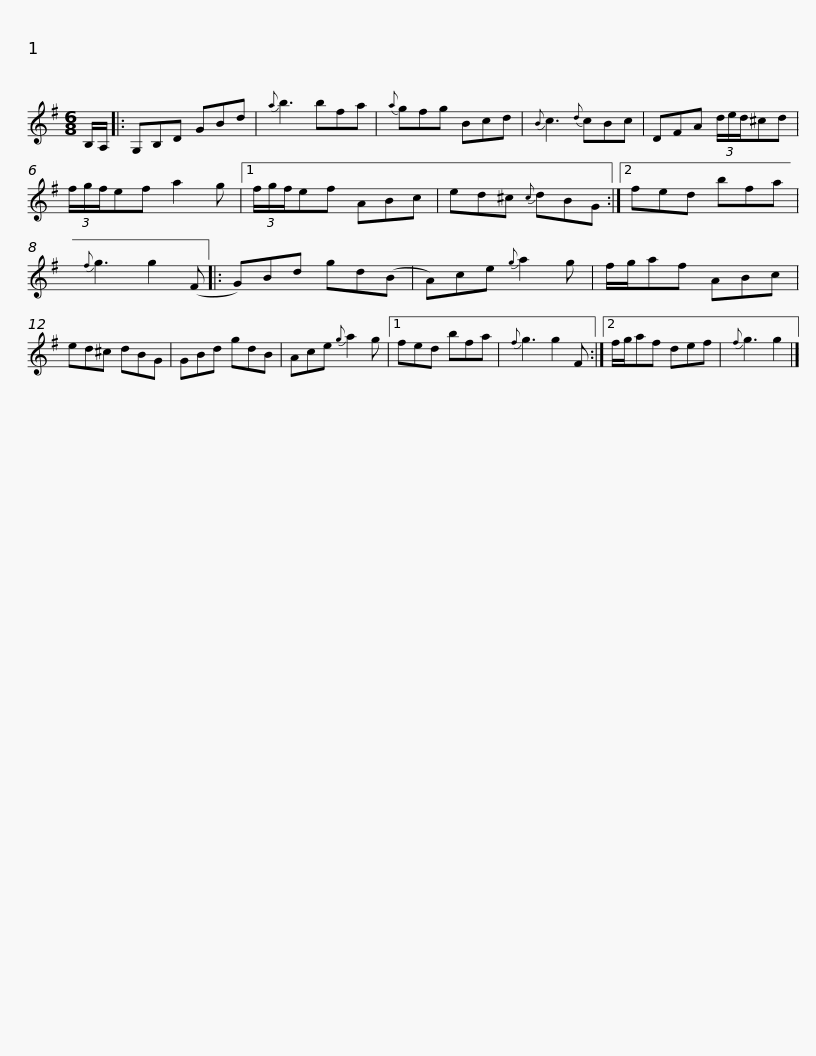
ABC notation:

X:1
L:1/8
M:6/8
I:linebreak $
K:G
V:1 treble
V:1
 B,/A,/ |: G,B,D GBd |{a} b3 bfa |{a} gfg Bcd |{B} c3{d} cBc | %5
 DFA (3d/e/d/^cd | (3f/g/f/ef a2 g |1$ (3f/g/f/ef ABc | ed^c{c} dBG :|2 fed bfa | %10
{f} g3 g2 (F |: G)Bd gd(B | A)ce{g} a2 g |$ f/g/af ABc | ed^c dBG | %15
 GBd gdB | Ace{g} a2 g |1 fed bfa |{f} g3 g2 F :|2 f/g/af def |$ %20
{f} g3 g2 |] %21
